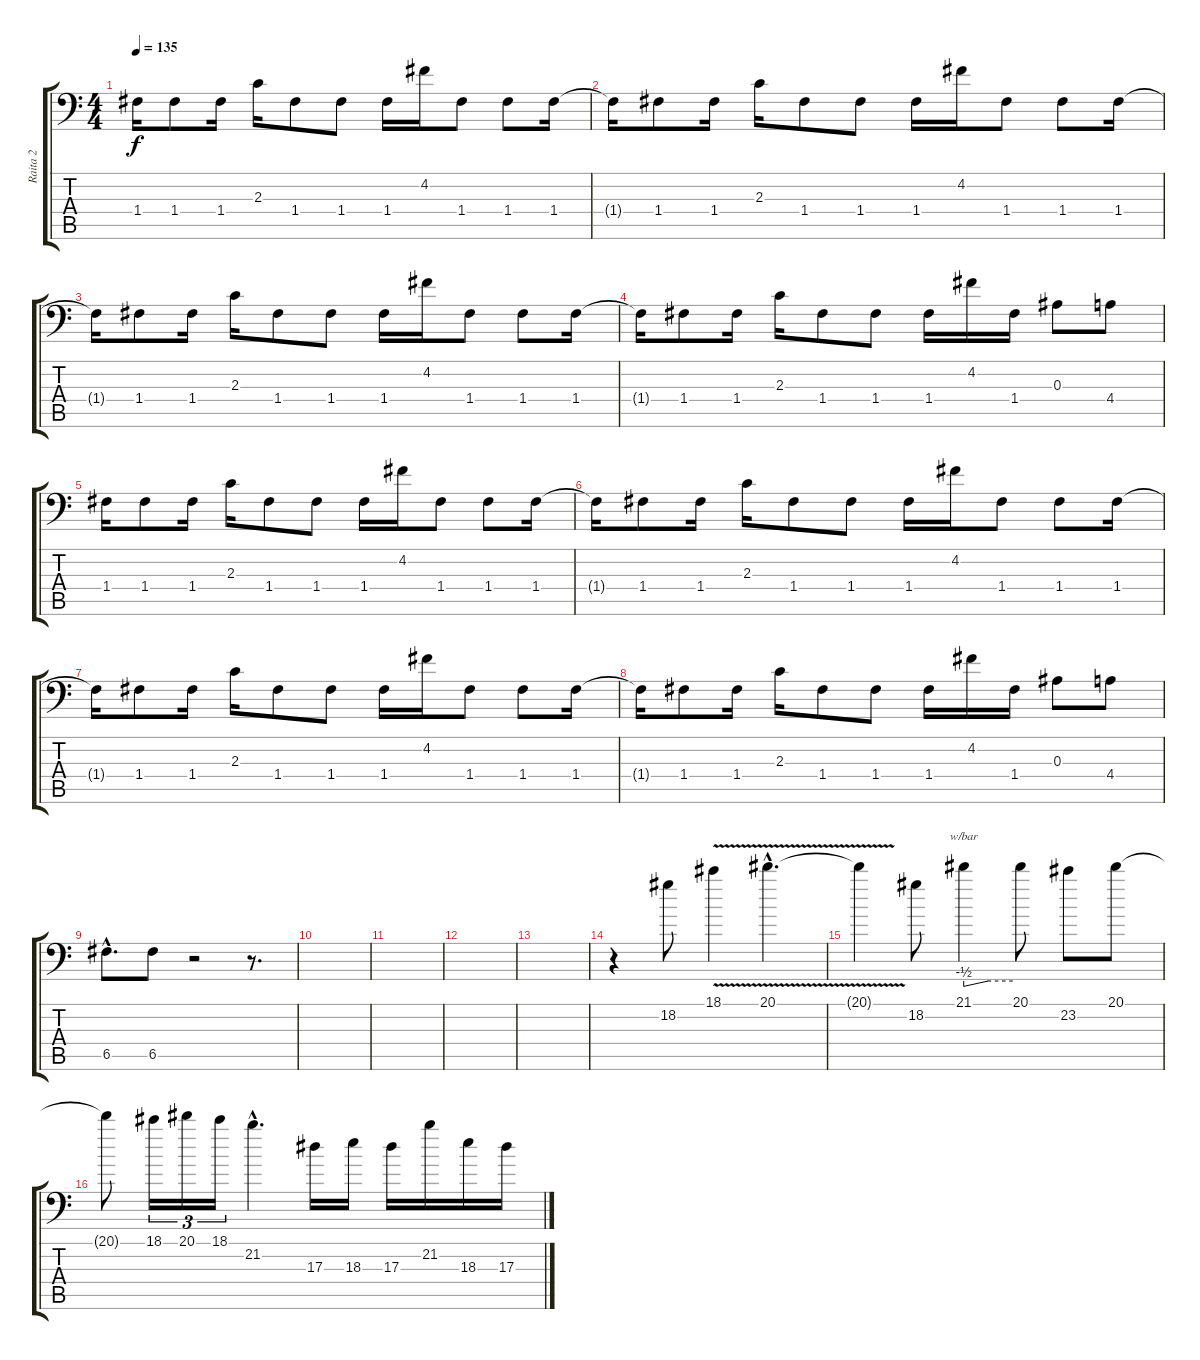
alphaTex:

\track ("Raita 2" "Raita 2") {instrument distortionguitar}
\staff {score tabs}
\tuning (G3 D3 Bb2 F2 C2 G1) {hide}
\ts (4 4)
\tempo 135
\clef f4
\ks c
1.4.16{dy f} 1.4.8 1.4.16 2.3.16 1.4.8 1.4.8 1.4.16 4.2.16 1.4.8 1.4.8 1.4.16 |
1.4{t}.16 1.4.8 1.4.16 2.3.16 1.4.8 1.4.8 1.4.16 4.2.16 1.4.8 1.4.8 1.4.16 |
1.4{t}.16 1.4.8 1.4.16 2.3.16 1.4.8 1.4.8 1.4.16 4.2.16 1.4.8 1.4.8 1.4.16 |
1.4{t}.16 1.4.8 1.4.16 2.3.16 1.4.8 1.4.8 1.4.16 4.2.16 1.4.16 0.3.8 4.4.8 |
1.4.16 1.4.8 1.4.16 2.3.16 1.4.8 1.4.8 1.4.16 4.2.16 1.4.8 1.4.8 1.4.16 |
1.4{t}.16 1.4.8 1.4.16 2.3.16 1.4.8 1.4.8 1.4.16 4.2.16 1.4.8 1.4.8 1.4.16 |
1.4{t}.16 1.4.8 1.4.16 2.3.16 1.4.8 1.4.8 1.4.16 4.2.16 1.4.8 1.4.8 1.4.16 |
1.4{t}.16 1.4.8 1.4.16 2.3.16 1.4.8 1.4.8 1.4.16 4.2.16 1.4.16 0.3.8 4.4.8 |
6.5{hac}.8{d} 6.5.8 r.2 r.8{d} |
|
|
|
|
r.4 18.2.8 18.1{v}.4 20.1{v hac}.4{d} |
20.1{t}.4 18.2.8 21.1.4{tbe (custom default 0 -2 30 0 60 0)} 20.1.8 23.2.8 20.1.8 |
20.1{t}.8 18.1.16{tu (3 2)} 20.1.16{tu (3 2)} 18.1.16{tu (3 2)} 21.2{hac}.4{d} 17.3.16 18.3.16 17.3.16 21.2.16 18.3.16 17.3.16
